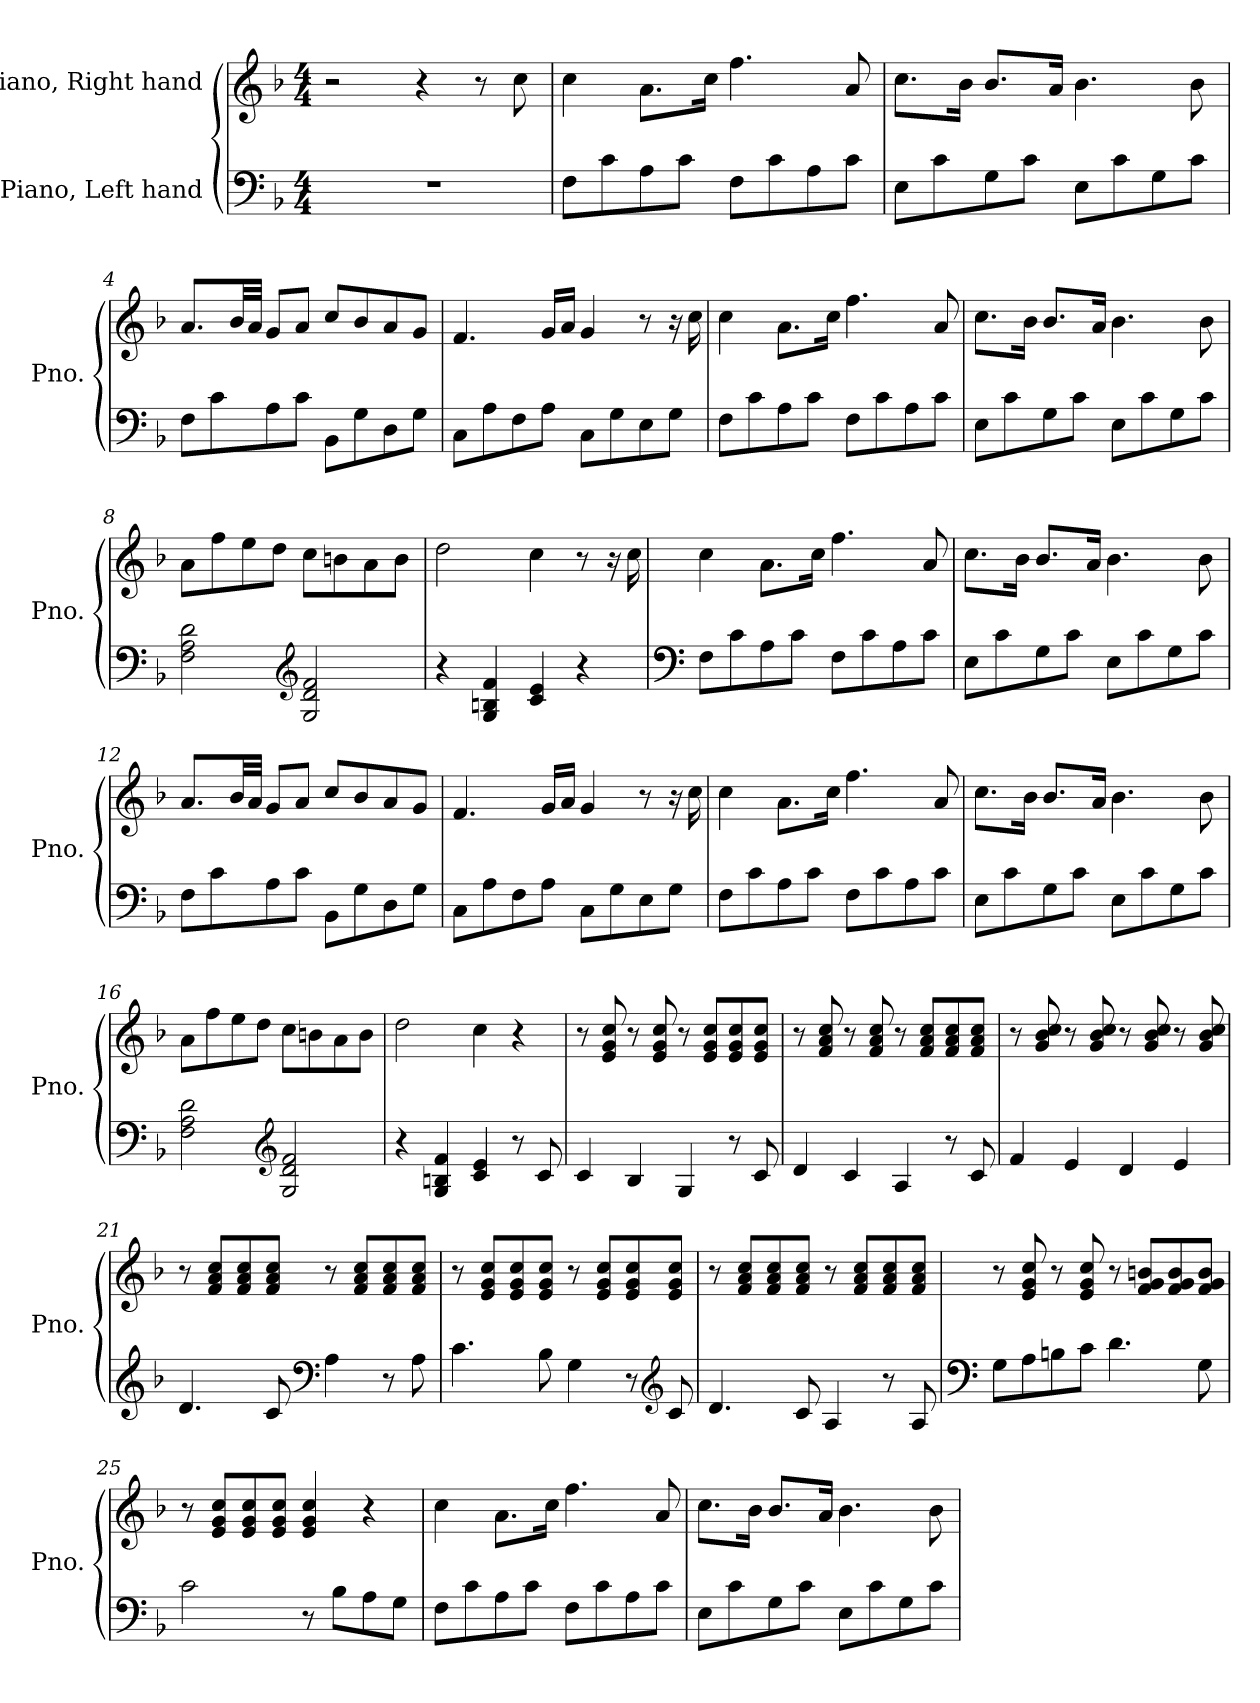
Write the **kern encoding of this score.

**kern	**kern
*part2	*part1
*staff2	*staff1
*I"Piano, Left hand	*I"Piano, Right hand
*I'Pno.	*I'Pno.
*clefF4	*clefG2
*k[b-]	*k[b-]
*M4/4	*M4/4
*MM110	*MM110
=1	=1
1r	2r
.	4r
.	8r
.	8cc\
=2	=2
8F\L	4cc\
8c\	.
8A\	8.a\L
8c\J	.
.	16cc\Jk
8F\L	4.ff\
8c\	.
8A\	.
8c\J	8a/
=3	=3
8E\L	8.cc\L
8c\	.
.	16b-\Jk
8G\	8.b-/L
8c\J	.
.	16a/Jk
8E\L	4.b-\
8c\	.
8G\	.
8c\J	8b-\
=4	=4
8F\L	8.a/L
8c\	.
.	32b-/LL
.	32a/JJJ
8A\	8g/L
8c\J	8a/J
8BB-\L	8cc/L
8G\	8b-/
8D\	8a/
8G\J	8g/J
!!LO:LB:g=z
=5	=5
8C\L	4.f/
8A\	.
8F\	.
8A\J	16g/LL
.	16a/JJ
8C\L	4g/
8G\	.
8E\	8r
8G\J	16r
.	16cc\
=6	=6
8F\L	4cc\
8c\	.
8A\	8.a\L
8c\J	.
.	16cc\Jk
8F\L	4.ff\
8c\	.
8A\	.
8c\J	8a/
=7	=7
8E\L	8.cc\L
8c\	.
.	16b-\Jk
8G\	8.b-/L
8c\J	.
.	16a/Jk
8E\L	4.b-\
8c\	.
8G\	.
8c\J	8b-\
=8	=8
2F\ 2A\ 2d\	8a\L
.	8ff\
.	8ee\
.	8dd\J
*clefG2	*
2G/ 2d/ 2f/	8cc\L
.	8bn\
.	8a\
.	8b\J
!!LO:LB:g=z
=9	=9
4r	2dd\
4G/ 4Bn/ 4f/	.
4c/ 4e/	4cc\
4r	8r
.	16r
.	16cc\
=10	=10
*clefF4	*
8F\L	4cc\
8c\	.
8A\	8.a\L
8c\J	.
.	16cc\Jk
8F\L	4.ff\
8c\	.
8A\	.
8c\J	8a/
=11	=11
8E\L	8.cc\L
8c\	.
.	16b-\Jk
8G\	8.b-/L
8c\J	.
.	16a/Jk
8E\L	4.b-\
8c\	.
8G\	.
8c\J	8b-\
=12	=12
8F\L	8.a/L
8c\	.
.	32b-/LL
.	32a/JJJ
8A\	8g/L
8c\J	8a/J
8BB-\L	8cc/L
8G\	8b-/
8D\	8a/
8G\J	8g/J
!!LO:LB:g=z
=13	=13
8C\L	4.f/
8A\	.
8F\	.
8A\J	16g/LL
.	16a/JJ
8C\L	4g/
8G\	.
8E\	8r
8G\J	16r
.	16cc\
=14	=14
8F\L	4cc\
8c\	.
8A\	8.a\L
8c\J	.
.	16cc\Jk
8F\L	4.ff\
8c\	.
8A\	.
8c\J	8a/
=15	=15
8E\L	8.cc\L
8c\	.
.	16b-\Jk
8G\	8.b-/L
8c\J	.
.	16a/Jk
8E\L	4.b-\
8c\	.
8G\	.
8c\J	8b-\
=16	=16
2F\ 2A\ 2d\	8a\L
.	8ff\
.	8ee\
.	8dd\J
*clefG2	*
2G/ 2d/ 2f/	8cc\L
.	8bn\
.	8a\
.	8b\J
!!LO:LB:g=z
=17	=17
4r	2dd\
4G/ 4Bn/ 4f/	.
4c/ 4e/	4cc\
8r	4r
8c/	.
=18	=18
4c/	8r
.	8e/ 8g/ 8cc/
4B-/	8r
.	8e/ 8g/ 8cc/
4G/	8r
.	8e/ 8g/ 8cc/L
8r	8e/ 8g/ 8cc/
8c/	8e/ 8g/ 8cc/J
=19	=19
4d/	8r
.	8f/ 8a/ 8cc/
4c/	8r
.	8f/ 8a/ 8cc/
4A/	8r
.	8f/ 8a/ 8cc/L
8r	8f/ 8a/ 8cc/
8c/	8f/ 8a/ 8cc/J
=20	=20
4f/	8r
.	8g/ 8b-/ 8cc/
4e/	8r
.	8g/ 8b-/ 8cc/
4d/	8r
.	8g/ 8b-/ 8cc/
4e/	8r
.	8g/ 8b-/ 8cc/
!!LO:LB:g=z
=21	=21
4.d/	8r
.	8f/ 8a/ 8cc/L
.	8f/ 8a/ 8cc/
8c/	8f/ 8a/ 8cc/J
*clefF4	*
4A\	8r
.	8f/ 8a/ 8cc/L
8r	8f/ 8a/ 8cc/
8A\	8f/ 8a/ 8cc/J
=22	=22
4.c\	8r
.	8e/ 8g/ 8cc/L
.	8e/ 8g/ 8cc/
8B-\	8e/ 8g/ 8cc/J
4G\	8r
.	8e/ 8g/ 8cc/L
8r	8e/ 8g/ 8cc/
*clefG2	*
8c/	8e/ 8g/ 8cc/J
=23	=23
4.d/	8r
.	8f/ 8a/ 8cc/L
.	8f/ 8a/ 8cc/
8c/	8f/ 8a/ 8cc/J
4A/	8r
.	8f/ 8a/ 8cc/L
8r	8f/ 8a/ 8cc/
8A/	8f/ 8a/ 8cc/J
=24	=24
*clefF4	*
8G\L	8r
8A\	8e/ 8g/ 8cc/
8Bn\	8r
8c\J	8e/ 8g/ 8cc/
4.d\	8r
.	8f/ 8g/ 8bn/L
.	8f/ 8g/ 8b/
8G\	8f/ 8g/ 8b/J
!!LO:PB:g=z
=25	=25
2c\	8r
.	8e/ 8g/ 8cc/L
.	8e/ 8g/ 8cc/
.	8e/ 8g/ 8cc/J
8r	4e/ 4g/ 4cc/
8B-\L	.
8A\	4r
8G\J	.
=26	=26
8F\L	4cc\
8c\	.
8A\	8.a\L
8c\J	.
.	16cc\Jk
8F\L	4.ff\
8c\	.
8A\	.
8c\J	8a/
=27	=27
8E\L	8.cc\L
8c\	.
.	16b-\Jk
8G\	8.b-/L
8c\J	.
.	16a/Jk
8E\L	4.b-\
8c\	.
8G\	.
8c\J	8b-\
=	=
*-	*-
